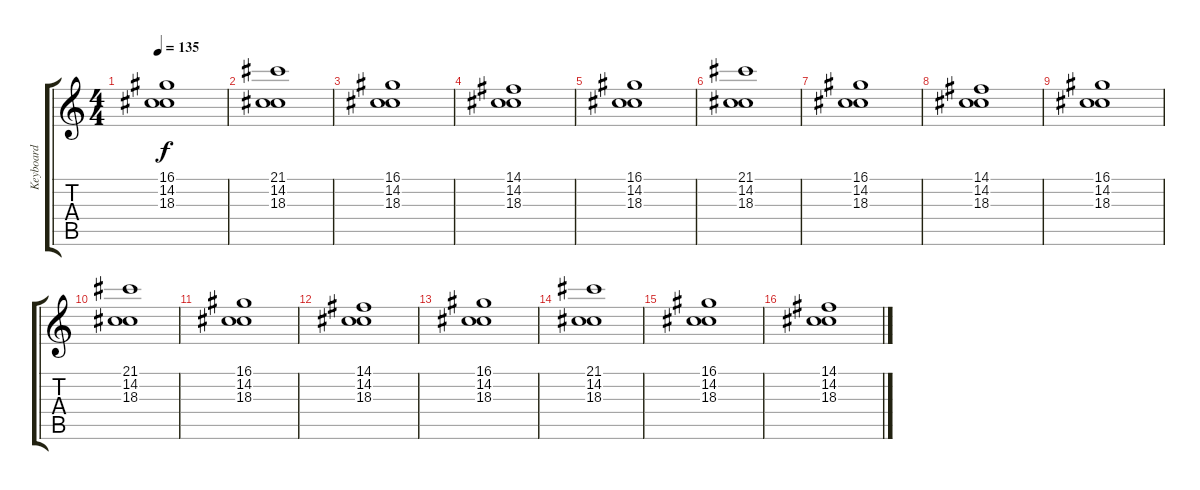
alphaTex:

\track ("Keyboard" "Keyboard") {instrument stringensemble1}
\staff {score tabs}
\tuning (E4 B3 G3 D3 A2 E2) {hide}
\ts (4 4)
\tempo 135
\clef g2
\ks c
(16.1 14.2 18.3).1{dy f} |
(21.1 14.2 18.3).1 |
(16.1 14.2 18.3).1 |
(14.1 14.2 18.3).1 |
(16.1 14.2 18.3).1 |
(21.1 14.2 18.3).1 |
(16.1 14.2 18.3).1 |
(14.1 14.2 18.3).1 |
(16.1 14.2 18.3).1 |
(21.1 14.2 18.3).1 |
(16.1 14.2 18.3).1 |
(14.1 14.2 18.3).1 |
(16.1 14.2 18.3).1 |
(21.1 14.2 18.3).1 |
(16.1 14.2 18.3).1 |
(14.1 14.2 18.3).1
